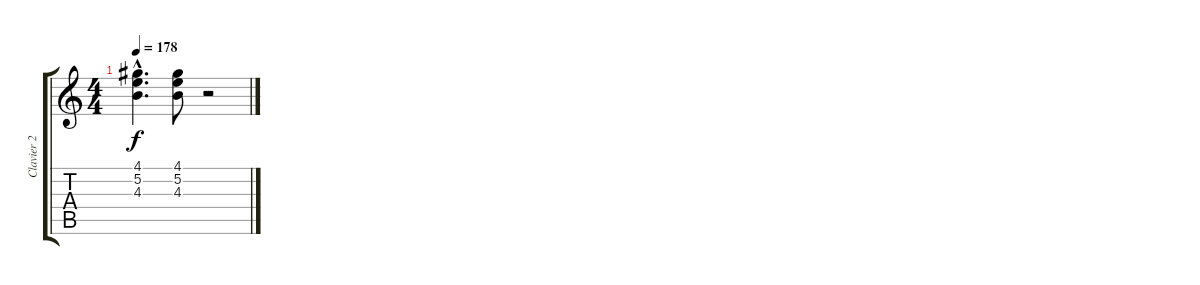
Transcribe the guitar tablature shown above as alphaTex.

\track ("Clavier 2" "Clavier 2") {instrument rockorgan}
\staff {score tabs}
\tuning (E5 B4 G4 D4 A3 E3) {hide}
\ts (4 4)
\tempo 178
\clef g2
\ks c
(4.1{hac} 5.2{hac} 4.3{hac}).4{d dy f} (4.1 5.2 4.3).8 r.2
